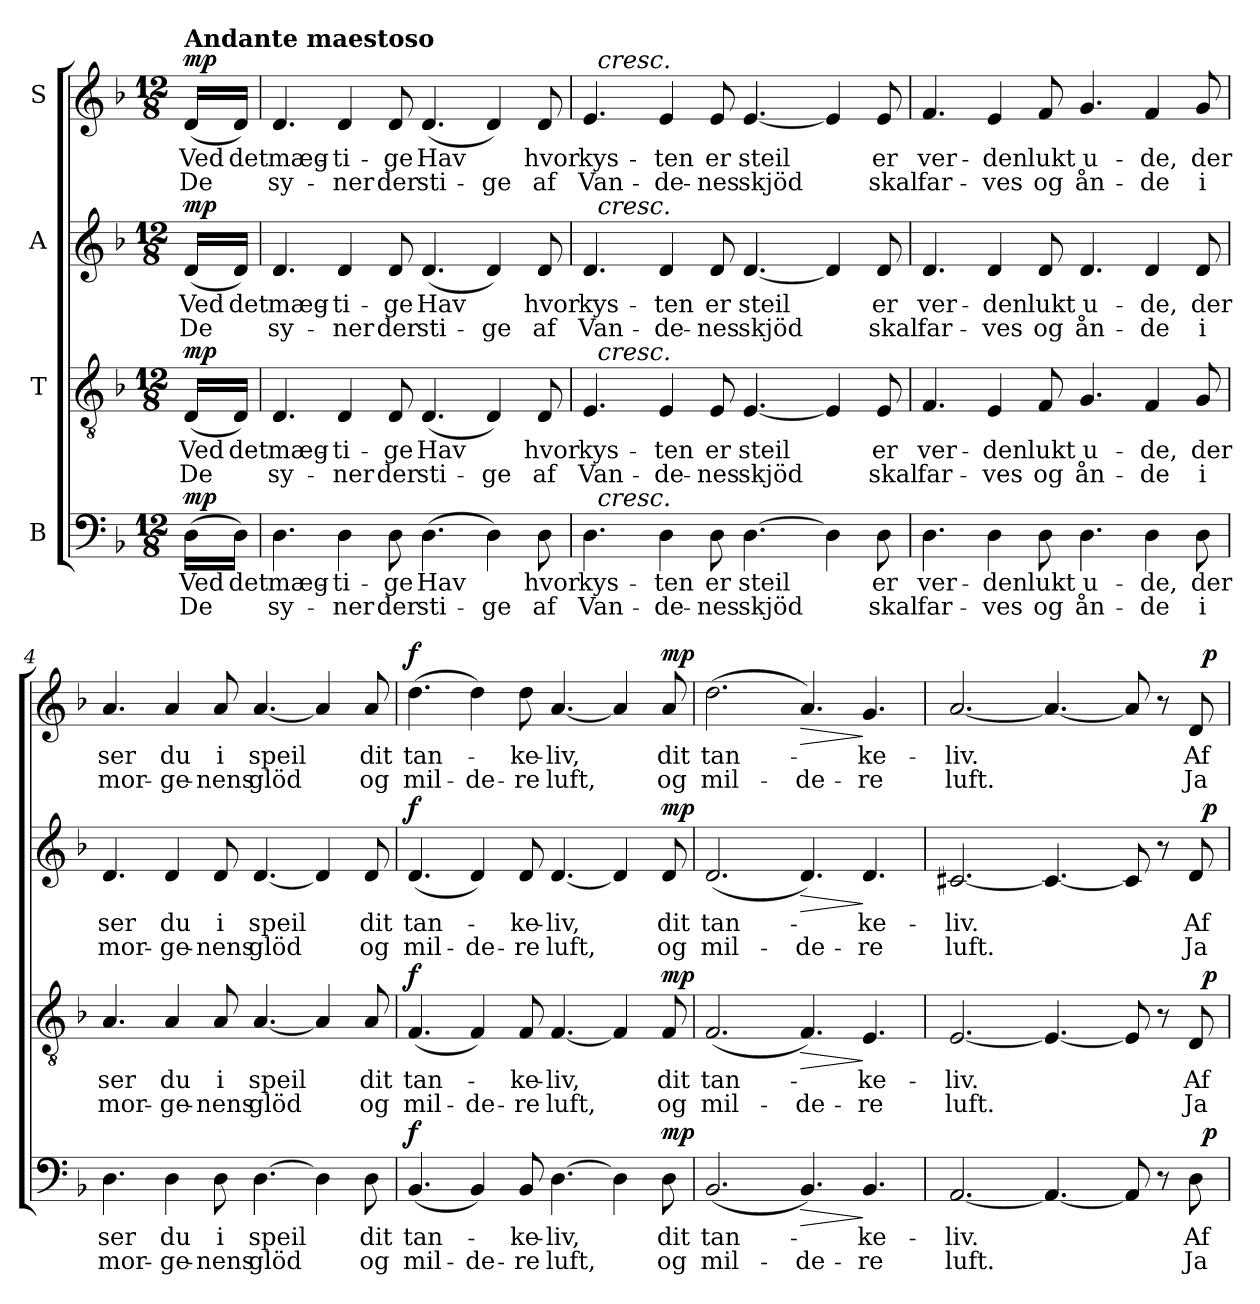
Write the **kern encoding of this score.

**kern	**text	**text	**dynam	**kern	**text	**text	**dynam	**kern	**text	**text	**dynam	**kern	**text	**text	**dynam
*part4	*part4	*part4	*part4	*part3	*part3	*part3	*part3	*part2	*part2	*part2	*part2	*part1	*part1	*part1	*part1
*staff4	*staff4	*staff4	*staff4	*staff3	*staff3	*staff3	*staff3	*staff2	*staff2	*staff2	*staff2	*staff1	*staff1	*staff1	*staff1
*I"B	*	*	*	*I"T	*	*	*	*I"A	*	*	*	*I"S	*	*	*
*clefF4	*	*	*	*clefGv2	*	*	*	*clefG2	*	*	*	*clefG2	*	*	*
*k[b-]	*	*	*	*k[b-]	*	*	*	*k[b-]	*	*	*	*k[b-]	*	*	*
*d:	*	*	*	*d:	*	*	*	*d:	*	*	*	*d:	*	*	*
*M12/8	*	*	*	*M12/8	*	*	*	*M12/8	*	*	*	*M12/8	*	*	*
=	=	=	=	=	=	=	=	=	=	=	=	=	=	=	=
!	!	!	!	!	!	!	!	!	!	!	!	!LO:TX:a:B:t=Andante maestoso	!	!	!
!	!LO:LY:b	!LO:LY:b	!LO:DY:a	!	!LO:LY:b	!LO:LY:b	!LO:DY:a	!	!LO:LY:b	!LO:LY:b	!LO:DY:a	!	!LO:LY:b	!LO:LY:b	!LO:DY:a
(>16D\LL	Ved	De	mp	(<16D/LL	Ved	De	mp	(<16d/LL	Ved	De	mp	(<16d/LL	Ved	De	mp
!	!LO:LY:b	!	!	!	!LO:LY:b	!	!	!	!LO:LY:b	!	!	!	!LO:LY:b	!	!
16D\JJ)	det	.	.	16D/JJ)	det	.	.	16d/JJ)	det	.	.	16d/JJ)	det	.	.
=1	=1	=1	=1	=1	=1	=1	=1	=1	=1	=1	=1	=1	=1	=1	=1
!	!LO:LY:b	!LO:LY:b	!	!	!LO:LY:b	!LO:LY:b	!	!	!LO:LY:b	!LO:LY:b	!	!	!LO:LY:b	!LO:LY:b	!
4.D\	mæg-	sy-	.	4.D/	mæg-	sy-	.	4.d/	mæg-	sy-	.	4.d/	mæg-	sy-	.
!	!LO:LY:b	!LO:LY:b	!	!	!LO:LY:b	!LO:LY:b	!	!	!LO:LY:b	!LO:LY:b	!	!	!LO:LY:b	!LO:LY:b	!
4D\	-ti-	-ner	.	4D/	-ti-	-ner	.	4d/	-ti-	-ner	.	4d/	-ti-	-ner	.
!	!LO:LY:b	!LO:LY:b	!	!	!LO:LY:b	!LO:LY:b	!	!	!LO:LY:b	!LO:LY:b	!	!	!LO:LY:b	!LO:LY:b	!
8D\	-ge	der	.	8D/	-ge	der	.	8d/	-ge	der	.	8d/	-ge	der	.
!	!LO:LY:b	!LO:LY:b	!	!	!LO:LY:b	!LO:LY:b	!	!	!LO:LY:b	!LO:LY:b	!	!	!LO:LY:b	!LO:LY:b	!
(>4.D\	Hav	sti-	.	(<4.D/	Hav	sti-	.	(<4.d/	Hav	sti-	.	(<4.d/	Hav	sti-	.
!	!	!LO:LY:b	!	!	!	!LO:LY:b	!	!	!	!LO:LY:b	!	!	!	!LO:LY:b	!
4D\)	.	-ge	.	4D/)	.	-ge	.	4d/)	.	-ge	.	4d/)	.	-ge	.
!	!LO:LY:b	!LO:LY:b	!	!	!LO:LY:b	!LO:LY:b	!	!	!LO:LY:b	!LO:LY:b	!	!	!LO:LY:b	!LO:LY:b	!
8D\	hvor	af	.	8D/	hvor	af	.	8d/	hvor	af	.	8d/	hvor	af	.
=2	=2	=2	=2	=2	=2	=2	=2	=2	=2	=2	=2	=2	=2	=2	=2
!	!LO:LY:b	!LO:LY:b	!	!	!LO:LY:b	!LO:LY:b	!	!	!LO:LY:b	!LO:LY:b	!	!	!LO:LY:b	!LO:LY:b	!
*^	*	*	*	*^	*	*	*	*^	*	*	*	*^	*	*	*
4.D\	32ryy	kys-	Van-	.	4.E/	32ryy	kys-	Van-	.	4.d/	32ryy	kys-	Van-	.	4.e/	32ryy	kys-	Van-	.
!	!	!	!	!	!	!	!	!	!	!	!	!	!	!	!	!LO:TX:a:i:t=cresc.	!	!	!
!	!	!	!	!	!	!	!	!	!	!	!LO:TX:a:i:t=cresc.	!	!	!	!	!	!	!	!
!	!	!	!	!	!	!LO:TX:a:i:t=cresc.	!	!	!	!	!	!	!	!	!	!	!	!	!
!	!LO:TX:a:i:t=cresc.	!	!	!	!	!	!	!	!	!	!	!	!	!	!	!	!	!	!
.	1ryy	.	.	.	.	1ryy	.	.	.	.	1ryy	.	.	.	.	1ryy	.	.	.
!	!	!LO:LY:b	!LO:LY:b	!	!	!	!LO:LY:b	!LO:LY:b	!	!	!	!LO:LY:b	!LO:LY:b	!	!	!	!LO:LY:b	!LO:LY:b	!
4D\	.	-ten	-de-	.	4E/	.	-ten	-de-	.	4d/	.	-ten	-de-	.	4e/	.	-ten	-de-	.
!	!	!LO:LY:b	!LO:LY:b	!	!	!	!LO:LY:b	!LO:LY:b	!	!	!	!LO:LY:b	!LO:LY:b	!	!	!	!LO:LY:b	!LO:LY:b	!
8D\	.	er	-nes	.	8E/	.	er	-nes	.	8d/	.	er	-nes	.	8e/	.	er	-nes	.
!	!	!LO:LY:b	!LO:LY:b	!	!	!	!LO:LY:b	!LO:LY:b	!	!	!	!LO:LY:b	!LO:LY:b	!	!	!	!LO:LY:b	!LO:LY:b	!
[4.D\	.	steil	skjöd	.	[4.E/	.	steil	skjöd	.	[4.d/	.	steil	skjöd	.	[4.e/	.	steil	skjöd	.
.	4...ryy	.	.	.	.	4...ryy	.	.	.	.	4...ryy	.	.	.	.	4...ryy	.	.	.
4D\]	.	.	.	.	4E/]	.	.	.	.	4d/]	.	.	.	.	4e/]	.	.	.	.
!	!	!LO:LY:b	!LO:LY:b	!	!	!	!LO:LY:b	!LO:LY:b	!	!	!	!LO:LY:b	!LO:LY:b	!	!	!	!LO:LY:b	!LO:LY:b	!
8D\	.	er	skal	.	8E/	.	er	skal	.	8d/	.	er	skal	.	8e/	.	er	skal	.
=3	=3	=3	=3	=3	=3	=3	=3	=3	=3	=3	=3	=3	=3	=3	=3	=3	=3	=3	=3
!	!	!LO:LY:b	!LO:LY:b	!	!	!	!LO:LY:b	!LO:LY:b	!	!	!	!LO:LY:b	!LO:LY:b	!	!	!	!LO:LY:b	!LO:LY:b	!
*v	*v	*	*	*	*	*	*	*	*	*v	*v	*	*	*	*v	*v	*	*	*
*	*	*	*	*v	*v	*	*	*	*	*	*	*	*	*	*	*
4.D\	ver-	far-	.	4.F/	ver-	far-	.	4.d/	ver-	far-	.	4.f/	ver-	far-	.
!	!LO:LY:b	!LO:LY:b	!	!	!LO:LY:b	!LO:LY:b	!	!	!LO:LY:b	!LO:LY:b	!	!	!LO:LY:b	!LO:LY:b	!
4D\	-den	-ves	.	4E/	-den	-ves	.	4d/	-den	-ves	.	4e/	-den	-ves	.
!	!LO:LY:b	!LO:LY:b	!	!	!LO:LY:b	!LO:LY:b	!	!	!LO:LY:b	!LO:LY:b	!	!	!LO:LY:b	!LO:LY:b	!
8D\	lukt	og	.	8F/	lukt	og	.	8d/	lukt	og	.	8f/	lukt	og	.
!	!LO:LY:b	!LO:LY:b	!	!	!LO:LY:b	!LO:LY:b	!	!	!LO:LY:b	!LO:LY:b	!	!	!LO:LY:b	!LO:LY:b	!
4.D\	u-	ån-	.	4.G/	u-	ån-	.	4.d/	u-	ån-	.	4.g/	u-	ån-	.
!	!LO:LY:b	!LO:LY:b	!	!	!LO:LY:b	!LO:LY:b	!	!	!LO:LY:b	!LO:LY:b	!	!	!LO:LY:b	!LO:LY:b	!
4D\	-de,	-de	.	4F/	-de,	-de	.	4d/	-de,	-de	.	4f/	-de,	-de	.
!	!LO:LY:b	!LO:LY:b	!	!	!LO:LY:b	!LO:LY:b	!	!	!LO:LY:b	!LO:LY:b	!	!	!LO:LY:b	!LO:LY:b	!
8D\	der	i	.	8G/	der	i	.	8d/	der	i	.	8g/	der	i	.
!!LO:LB:g=z
=4	=4	=4	=4	=4	=4	=4	=4	=4	=4	=4	=4	=4	=4	=4	=4
!	!LO:LY:b	!LO:LY:b	!	!	!LO:LY:b	!LO:LY:b	!	!	!LO:LY:b	!LO:LY:b	!	!	!LO:LY:b	!LO:LY:b	!
4.D\	ser	mor-	.	4.A/	ser	mor-	.	4.d/	ser	mor-	.	4.a/	ser	mor-	.
!	!LO:LY:b	!LO:LY:b	!	!	!LO:LY:b	!LO:LY:b	!	!	!LO:LY:b	!LO:LY:b	!	!	!LO:LY:b	!LO:LY:b	!
4D\	du	-ge-	.	4A/	du	-ge-	.	4d/	du	-ge-	.	4a/	du	-ge-	.
!	!LO:LY:b	!LO:LY:b	!	!	!LO:LY:b	!LO:LY:b	!	!	!LO:LY:b	!LO:LY:b	!	!	!LO:LY:b	!LO:LY:b	!
8D\	i	-nens	.	8A/	i	-nens	.	8d/	i	-nens	.	8a/	i	-nens	.
!	!LO:LY:b	!LO:LY:b	!	!	!LO:LY:b	!LO:LY:b	!	!	!LO:LY:b	!LO:LY:b	!	!	!LO:LY:b	!LO:LY:b	!
[4.D\	speil	glöd	.	[4.A/	speil	glöd	.	[4.d/	speil	glöd	.	[4.a/	speil	glöd	.
4D\]	.	.	.	4A/]	.	.	.	4d/]	.	.	.	4a/]	.	.	.
!	!LO:LY:b	!LO:LY:b	!	!	!LO:LY:b	!LO:LY:b	!	!	!LO:LY:b	!LO:LY:b	!	!	!LO:LY:b	!LO:LY:b	!
8D\	dit	og	.	8A/	dit	og	.	8d/	dit	og	.	8a/	dit	og	.
=5	=5	=5	=5	=5	=5	=5	=5	=5	=5	=5	=5	=5	=5	=5	=5
!	!LO:LY:b	!LO:LY:b	!LO:DY:a	!	!LO:LY:b	!LO:LY:b	!LO:DY:a	!	!LO:LY:b	!LO:LY:b	!LO:DY:a	!	!LO:LY:b	!LO:LY:b	!LO:DY:a
(<4.BB-/	tan-	mil-	f	(<4.F/	tan-	mil-	f	(<4.d/	tan-	mil-	f	(>4.dd\	tan-	mil-	f
!	!	!LO:LY:b	!	!	!	!LO:LY:b	!	!	!	!LO:LY:b	!	!	!	!LO:LY:b	!
4BB-/)	.	-de-	.	4F/)	.	-de-	.	4d/)	.	-de-	.	4dd\)	.	-de-	.
!	!LO:LY:b	!LO:LY:b	!	!	!LO:LY:b	!LO:LY:b	!	!	!LO:LY:b	!LO:LY:b	!	!	!LO:LY:b	!LO:LY:b	!
8BB-/	-ke-	-re	.	8F/	-ke-	-re	.	8d/	-ke-	-re	.	8dd\	-ke-	-re	.
!	!LO:LY:b	!LO:LY:b	!	!	!LO:LY:b	!LO:LY:b	!	!	!LO:LY:b	!LO:LY:b	!	!	!LO:LY:b	!LO:LY:b	!
[4.D\	-liv,	luft,	.	[4.F/	-liv,	luft,	.	[4.d/	-liv,	luft,	.	[4.a/	-liv,	luft,	.
4D\]	.	.	.	4F/]	.	.	.	4d/]	.	.	.	4a/]	.	.	.
!	!LO:LY:b	!LO:LY:b	!LO:DY:a	!	!LO:LY:b	!LO:LY:b	!LO:DY:a	!	!LO:LY:b	!LO:LY:b	!LO:DY:a	!	!LO:LY:b	!LO:LY:b	!LO:DY:a
8D\	dit	og	mp	8F/	dit	og	mp	8d/	dit	og	mp	8a/	dit	og	mp
=6	=6	=6	=6	=6	=6	=6	=6	=6	=6	=6	=6	=6	=6	=6	=6
!	!LO:LY:b	!LO:LY:b	!	!	!LO:LY:b	!LO:LY:b	!	!	!LO:LY:b	!LO:LY:b	!	!	!LO:LY:b	!LO:LY:b	!
(<2.BB-/	tan-	mil-	.	(<2.F/	tan-	mil-	.	(<2.d/	tan-	mil-	.	(>2.dd\	tan-	mil-	.
!	!	!LO:LY:b	!LO:HP:b	!	!	!LO:LY:b	!LO:HP:b	!	!	!LO:LY:b	!LO:HP:b	!	!	!LO:LY:b	!LO:HP:b
4.BB-/)	.	-de-	>	4.F/)	.	-de-	>	4.d/)	.	-de-	>	4.a/)	.	-de-	>
!	!LO:LY:b	!LO:LY:b	!	!	!LO:LY:b	!LO:LY:b	!	!	!LO:LY:b	!LO:LY:b	!	!	!LO:LY:b	!LO:LY:b	!
4.BB-/	-ke-	-re	]	4.E/	-ke-	-re	]	4.d/	-ke-	-re	]	4.g/	-ke-	-re	]
=7	=7	=7	=7	=7	=7	=7	=7	=7	=7	=7	=7	=7	=7	=7	=7
!	!LO:LY:b	!LO:LY:b	!	!	!LO:LY:b	!LO:LY:b	!	!	!LO:LY:b	!LO:LY:b	!	!	!LO:LY:b	!LO:LY:b	!
*^	*	*	*	*^	*	*	*	*^	*	*	*	*^	*	*	*
[2.AA/	1ryy	-liv.	luft.	.	[2.E/	1ryy	-liv.	luft.	.	[2.c#X/	1ryy	-liv.	luft.	.	[2.a/	1ryy	-liv.	luft.	.
4.AA/_	.	.	.	.	4.E/_	.	.	.	.	4.c#/_	.	.	.	.	4.a/_	.	.	.	.
.	4ryy	.	.	.	.	4ryy	.	.	.	.	4ryy	.	.	.	.	4ryy	.	.	.
8AA/]	.	.	.	.	8E/]	.	.	.	.	8c#/]	.	.	.	.	8a/]	.	.	.	.
8r	8ryy	.	.	.	8r	8ryy	.	.	.	8r	8ryy	.	.	.	8r	8ryy	.	.	.
!	!	!LO:LY:b	!LO:LY:b	!	!	!	!LO:LY:b	!LO:LY:b	!	!	!	!LO:LY:b	!LO:LY:b	!	!	!	!LO:LY:b	!LO:LY:b	!
8D\	32ryy	Af	Ja	.	8D/	32ryy	Af	Ja	.	8d/	32ryy	Af	Ja	.	8d/	32ryy	Af	Ja	.
!	!	!	!	!LO:DY:a	!	!	!	!	!LO:DY:a	!	!	!	!	!LO:DY:a	!	!	!	!	!LO:DY:a
.	16.ryy	.	.	p	.	16.ryy	.	.	p	.	16.ryy	.	.	p	.	16.ryy	.	.	p
*v	*v	*	*	*	*	*	*	*	*	*v	*v	*	*	*	*v	*v	*	*	*
*	*	*	*	*v	*v	*	*	*	*	*	*	*	*	*	*	*
=	=	=	=	=	=	=	=	=	=	=	=	=	=	=	=
*-	*-	*-	*-	*-	*-	*-	*-	*-	*-	*-	*-	*-	*-	*-	*-
